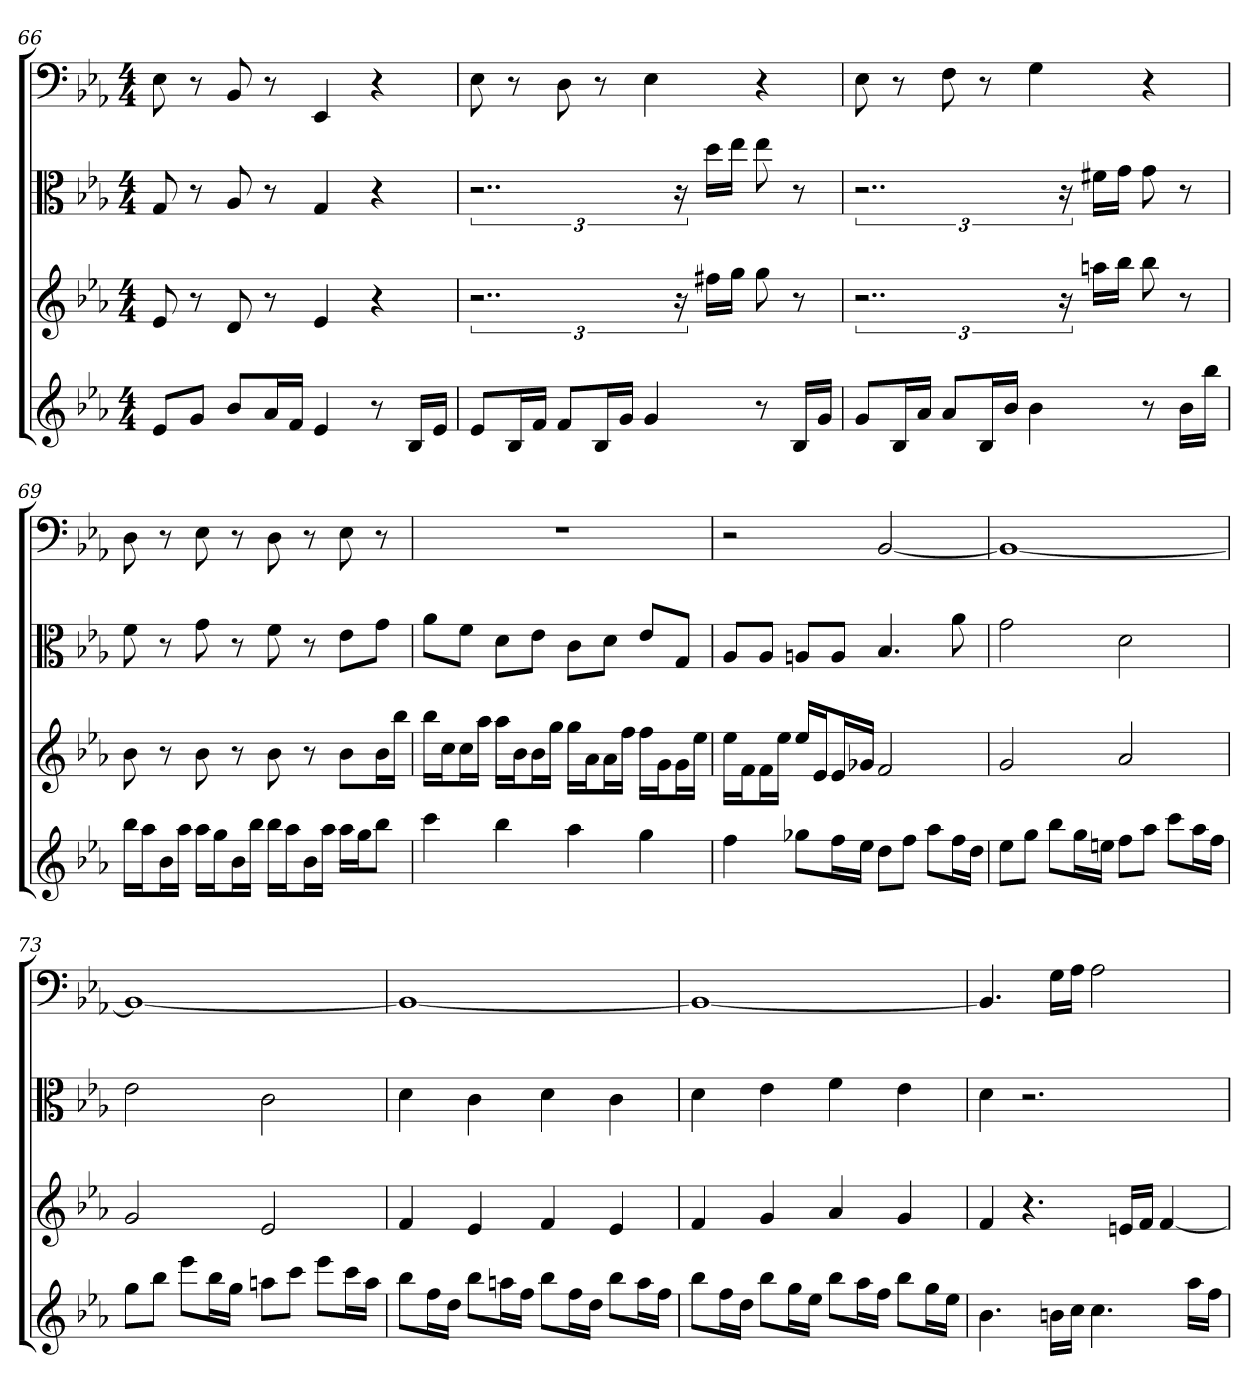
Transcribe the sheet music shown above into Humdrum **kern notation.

**kern	**kern	**kern	**kern
*part4	*part3	*part2	*part1
*staff4	*staff3	*staff2	*staff1
*	*	*clefC3	*clefF4
*k[b-e-a-]	*k[b-e-a-]	*k[b-e-a-]	*k[b-e-a-]
*E-:	*E-:	*E-:	*E-:
*M4/4	*M4/4	*M4/4	*M4/4
=66	=66	=66	=66
8e-L	8e-	8G	8E-
8gJ	8r	8r	8r
8b-L	8d	8A-	8BB-
16a-L	8r	8r	8r
16fJJ	.	.	.
4e-	4e-	4G	4EE-
8r	4r	4r	4r
16B-LL	.	.	.
16e-JJ	.	.	.
=67	=67	=67	=67
8e-L	3..r	3..r	8E-
16B-L	.	.	8r
16fJJ	.	.	.
8fL	.	.	8D
16B-L	.	.	8r
16gJJ	.	.	.
4g	.	.	4E-
.	24r	24r	.
.	16ff#XLL	16dd\LL	.
.	16ggJJ	16ee-\JJ	.
8r	8gg	8ee-	4r
16B-LL	8r	8r	.
16gJJ	.	.	.
=68	=68	=68	=68
8gL	3..r	3..r	8E-
16B-L	.	.	8r
16a-JJ	.	.	.
8a-L	.	.	8F
16B-L	.	.	8r
16b-JJ	.	.	.
4b-	.	.	4G
.	24r	24r	.
.	16aanLL	16f#X\LL	.
.	16bb-JJ	16g\JJ	.
8r	8bb-	8g	4r
16b-LL	8r	8r	.
16bb-JJ	.	.	.
=69	=69	=69	=69
16bb-LL	8b-	8f	8D
16aa-J	.	.	.
16b-L	8r	8r	8r
16aa-JJ	.	.	.
16aa-LL	8b-	8g	8E-
16ggJ	.	.	.
16b-L	8r	8r	8r
16bb-JJ	.	.	.
16bb-LL	8b-	8f	8D
16aa-J	.	.	.
16b-L	8r	8r	8r
16aa-JJ	.	.	.
16aa-LL	8b-L	8e-\L	8E-
16ggJ	.	.	.
8bb-J	16b-L	8g\J	8r
.	16bb-JJ	.	.
=70	=70	=70	=70
4ccc	16bb-LL	8a-\L	1r
.	16ccJ	.	.
.	16ccL	8f\J	.
.	16aa-JJ	.	.
4bb-	16aa-LL	8d\L	.
.	16b-J	.	.
.	16b-L	8e-\J	.
.	16ggJJ	.	.
4aa-	16ggLL	8c\L	.
.	16a-J	.	.
.	16a-L	8d\J	.
.	16ffJJ	.	.
4gg	16ffLL	8e-/L	.
.	16gJ	.	.
.	16gL	8G/J	.
.	16ee-JJ	.	.
=71	=71	=71	=71
4ff	16ee-LL	8A-/L	2r
.	16fJ	.	.
.	16fL	8A-/J	.
.	16ee-JJ	.	.
8gg-XL	16ee-LL	8An/L	.
.	16e-J	.	.
16ffL	16e-L	8A/J	.
16ee-JJ	16g-XJJ	.	.
8ddL	2f	4.B-	[2BB-
8ffJ	.	.	.
8aa-L	.	.	.
16ffL	.	8a-	.
16ddJJ	.	.	.
=72	=72	=72	=72
8ee-L	2g	2g	1BB-_
8ggJ	.	.	.
8bb-L	.	.	.
16ggL	.	.	.
16eenJJ	.	.	.
8ffL	2a-	2d	.
8aa-J	.	.	.
8cccL	.	.	.
16aa-L	.	.	.
16ffJJ	.	.	.
=73	=73	=73	=73
8ggL	2g	2e-	1BB-_
8bb-J	.	.	.
8eee-L	.	.	.
16bb-L	.	.	.
16ggJJ	.	.	.
8aanL	2e-	2c	.
8cccJ	.	.	.
8eee-L	.	.	.
16cccL	.	.	.
16aaJJ	.	.	.
=74	=74	=74	=74
8bb-L	4f	4d	1BB-_
16ffL	.	.	.
16ddJJ	.	.	.
8bb-L	4e-	4c	.
16aanL	.	.	.
16ffJJ	.	.	.
8bb-L	4f	4d	.
16ffL	.	.	.
16ddJJ	.	.	.
8bb-L	4e-	4c	.
16aaL	.	.	.
16ffJJ	.	.	.
=75	=75	=75	=75
8bb-L	4f	4d	1BB-_
16ffL	.	.	.
16ddJJ	.	.	.
8bb-L	4g	4e-	.
16ggL	.	.	.
16ee-JJ	.	.	.
8bb-L	4a-	4f	.
16aa-L	.	.	.
16ffJJ	.	.	.
8bb-L	4g	4e-	.
16ggL	.	.	.
16ee-JJ	.	.	.
=76	=76	=76	=76
4.b-	4f	4d	4.BB-]
.	4.r	2.r	.
16bnLL	.	.	16G\LL
16ccJJ	.	.	16A-\JJ
4.cc	.	.	2A-
.	16enLL	.	.
.	16fJJ	.	.
.	[4f	.	.
16aa-LL	.	.	.
16ffJJ	.	.	.
=	=	=	=
*-	*-	*-	*-
